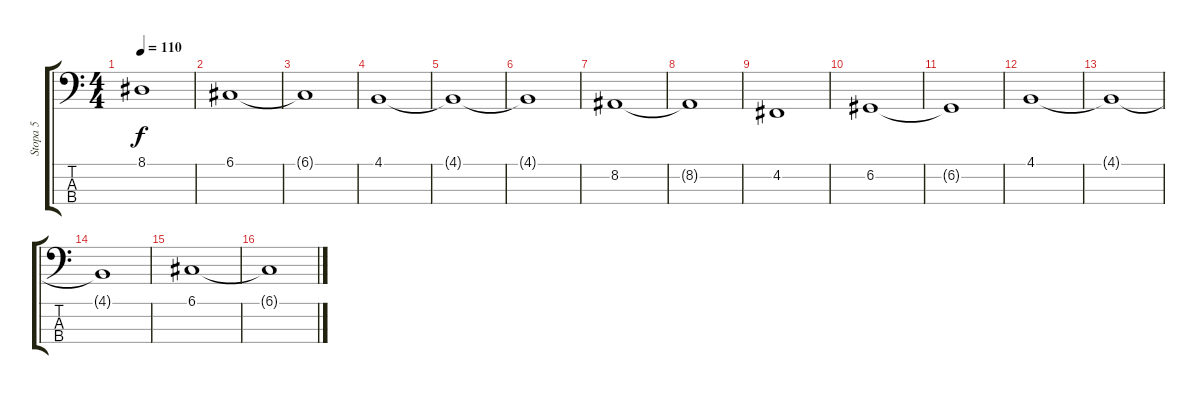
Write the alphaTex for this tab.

\track ("Stopa 5" "Stopa 5") {instrument oboe}
\staff {score tabs}
\tuning (G2 D2 A1 E1) {hide}
\ts (4 4)
\section ("" "")
\tempo 110
\clef f4
\ks c
8.1.1{dy f volume 12} |
6.1.1 |
6.1{t}.1 |
4.1.1 |
4.1{t}.1 |
4.1{t}.1 |
8.2.1 |
8.2{t}.1 |
4.2.1 |
6.2.1 |
6.2{t}.1 |
4.1.1 |
4.1{t}.1 |
4.1{t}.1 |
6.1.1 |
6.1{t}.1
